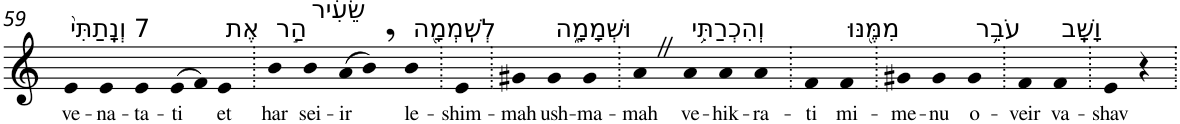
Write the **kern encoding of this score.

**kern	**text
*part1	*part1
*staff1	*staff1
*I"Piano	*
*I'Pno	*
!!LO:PB:g=z
*clefG2	*
*k[]	*
=59	=59
!LO:TX:a:t=7 וְנָֽתַתִּי֙	!
!	!LO:LY:b
4e	ve-
!	!LO:LY:b
4e	-na-
!	!LO:LY:b
4e	-ta-
!	!LO:LY:b
(>8e	-ti
8f)	.
!LO:TX:a:t=אֶת	!
!	!LO:LY:b
4e	et
=60.	=60.
!LO:TX:a:t=הַ֣ר	!
!	!LO:LY:b
4b	har
!LO:TX:a:t=שֵׂעִ֔יר	!
!	!LO:LY:b
4b	sei-
!	!LO:LY:b
(>8a	-ir
8b,)	.
!LO:TX:a:t=לְשִֽׁמְמָ֖ה	!
!	!LO:LY:b
4b	le-
=61.	=61.
!	!LO:LY:b
4e	-shim-
=62.	=62.
!	!LO:LY:b
4g#X	-mah
!LO:TX:a:t=וּשְׁמָמָ֑ה	!
!	!LO:LY:b
4g#	ush-
!	!LO:LY:b
4g#	-ma-
=63.	=63.
!	!LO:LY:b
4aZ	-mah
!LO:TX:a:t=וְהִכְרַתִּ֥י	!
!	!LO:LY:b
4a	ve-
!	!LO:LY:b
4a	-hik-
!	!LO:LY:b
4a	-ra-
=64.	=64.
!	!LO:LY:b
4f	-ti
!LO:TX:a:t=מִמֶּ֖נּוּ	!
!	!LO:LY:b
4f	mi-
=65.	=65.
!	!LO:LY:b
4g#X	-me-
!	!LO:LY:b
4g#	-nu
!LO:TX:a:t=עֹבֵ֥ר	!
!	!LO:LY:b
4g#	o-
=66.	=66.
!	!LO:LY:b
4f	-veir
!LO:TX:a:t=וָשָֽׁב	!
!	!LO:LY:b
4f	va-
=67.	=67.
!	!LO:LY:b
4e	-shav
4r	.
=.	=.
*-	*-
